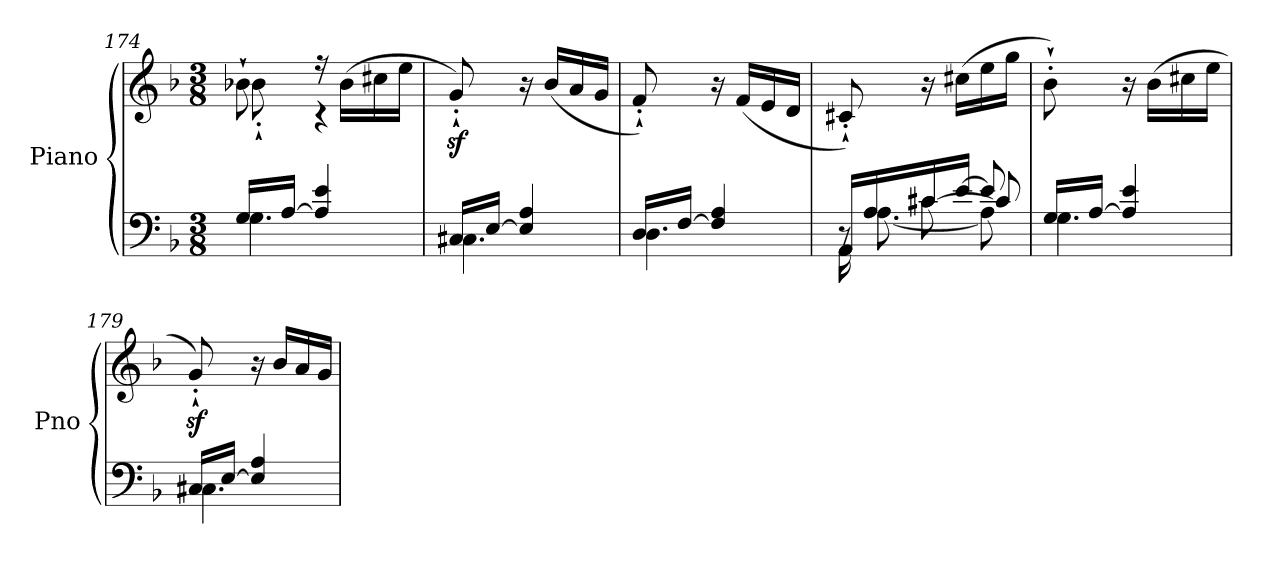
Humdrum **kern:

**kern	**kern
*part1	*part1
*staff2	*staff1
*I"Piano	*
*I'Pno	*
*clefF4	*clefG2
*k[b-]	*k[b-]
*M3/8	*M3/8
=174	=174
*^	*^
16G/LL	4.G\	8b-X`\	8b-'`\
[16A/JJ	.	.	.
4A/] 4e/	.	16r	4r
.	.	(<16b-\LL	.
.	.	16cc#X\	.
.	.	16ee\JJ	.
*	*	*v	*v
=175	=175	=175
16C#X/LL	4.C#\	8gz<'`/)
[16E/JJ	.	.
4E/] 4A/	.	16r
.	.	(<16b-/LL
.	.	16a/
.	.	16g/JJ
=176	=176	=176
16D/LL	4.D\	8f'`/)
[16F/JJ	.	.
4F/] 4A/	.	16r
.	.	(<16f/LL
.	.	16e/
.	.	16d/JJ
=177	=177	=177
*	*^	*
16AA/LL	16AA\	8r	8c#X'`/)
16A/	[8.A\	.	.
16c#X/	.	[8c#\	16r
[16e/JJ	.	.	(>16cc#X\LL
8e/]	8A\]	8c#/]	16ee\
.	.	.	16gg\JJ
*	*v	*v	*
=178	=178	=178
16G/LL	4.G\	8b-'`\)
[16A/JJ	.	.
4A/] 4e/	.	16r
.	.	(>16b-\LL
.	.	16cc#X\
.	.	16ee\JJ
=179	=179	=179
16C#X/LL	4.C#\	8gz<'`/)
[16E/JJ	.	.
4E/] 4A/	.	16r
.	.	16b-/LL
.	.	16a/
.	.	16g/JJ
*v	*v	*
=	=
*-	*-
